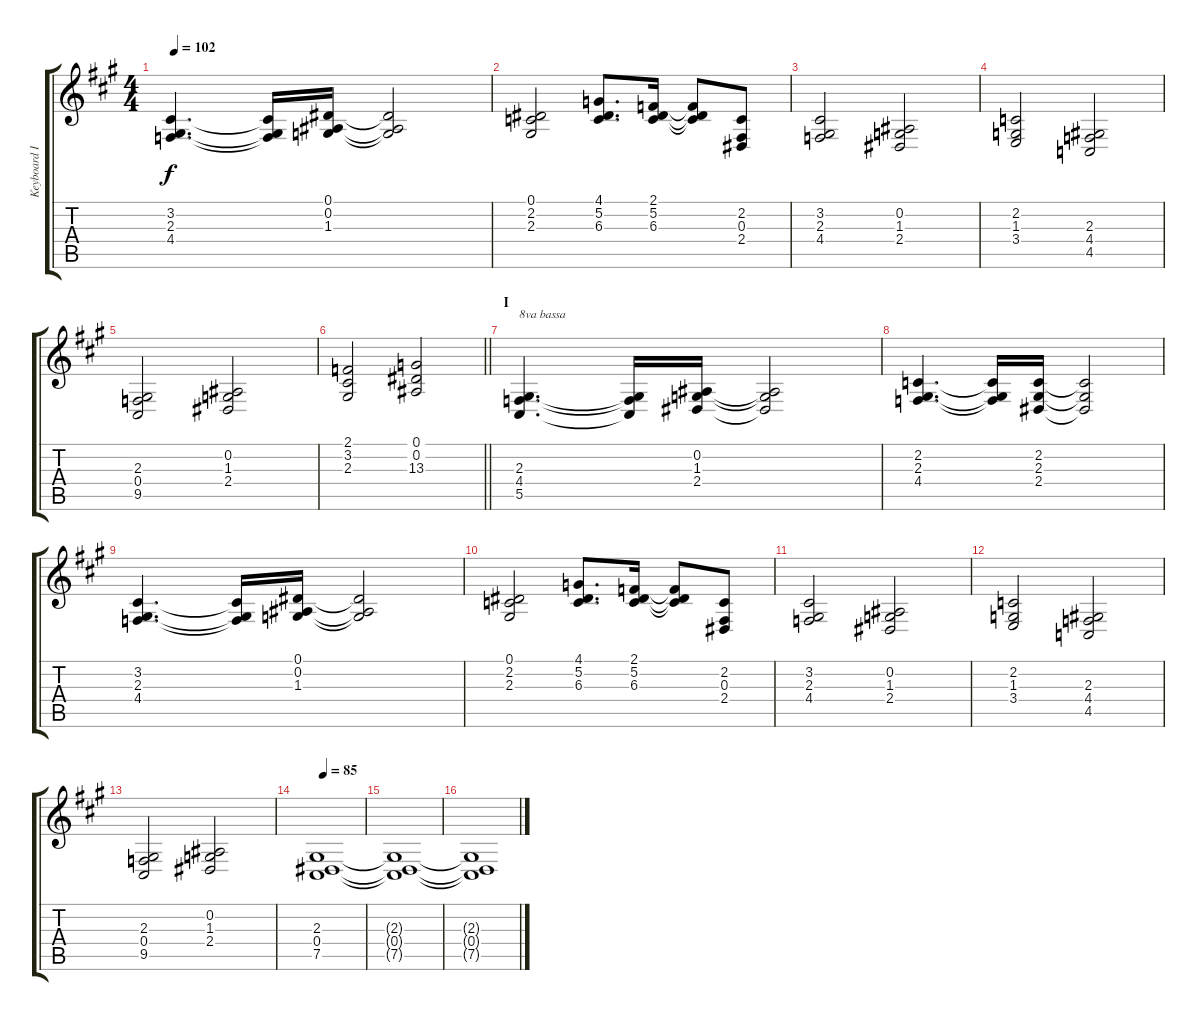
\track ("Keyboard II" "Keyboard I") {instrument pizzicatostrings}
\staff {score tabs}
\tuning (Eb4 Bb3 Gb3 Db3 Ab2 Eb2) {hide}
\ts (4 4)
\tempo 102
\clef g2
\ks a
(3.2 2.3 4.4).4{d dy f} (3.2{t} 2.3{t} 4.4{t}).16 (0.1 0.2 1.3).16 (0.1{t} 0.2{t} 1.3{t}).2 |
(0.1 2.2 2.3).2 (4.1 5.2 6.3).8{d} (2.1 5.2 6.3).16 (2.1{t} 5.2{t} 6.3{t}).8 (2.2 0.3 2.4).8 |
(3.2 2.3 4.4).2 (0.2 1.3 2.4).2 |
(2.2 1.3 3.4).2 (2.3 4.4 4.5).2 |
(2.3 0.4 9.5).2 (0.2 1.3 2.4).2 |
\barLineRight lightlight
(2.1 3.2 2.3).2 (0.1 0.2 13.3).2 |
\section ("" "I")
(2.3 4.4 5.5).4{d txt "8va bassa"} (2.3{t} 4.4{t} 5.5{t}).16 (0.2 1.3 2.4).16 (0.2{t} 1.3{t} 2.4{t}).2 |
(2.2 2.3 4.4).4{d} (2.2{t} 2.3{t} 4.4{t}).16 (2.2 2.3 2.4).16 (2.2{t} 2.3{t} 2.4{t}).2 |
(3.2 2.3 4.4).4{d} (3.2{t} 2.3{t} 4.4{t}).16 (0.1 0.2 1.3).16 (0.1{t} 0.2{t} 1.3{t}).2 |
(0.1 2.2 2.3).2 (4.1 5.2 6.3).8{d} (2.1 5.2 6.3).16 (2.1{t} 5.2{t} 6.3{t}).8 (2.2 0.3 2.4).8 |
(3.2 2.3 4.4).2 (0.2 1.3 2.4).2 |
(2.2 1.3 3.4).2 (2.3 4.4 4.5).2 |
(2.3 0.4 9.5).2 (0.2 1.3 2.4).2 |
\tempo 85
(2.3 0.4 7.5).1 |
(2.3{t} 0.4{t} 7.5{t}).1 |
(2.3{t} 0.4{t} 7.5{t}).1
